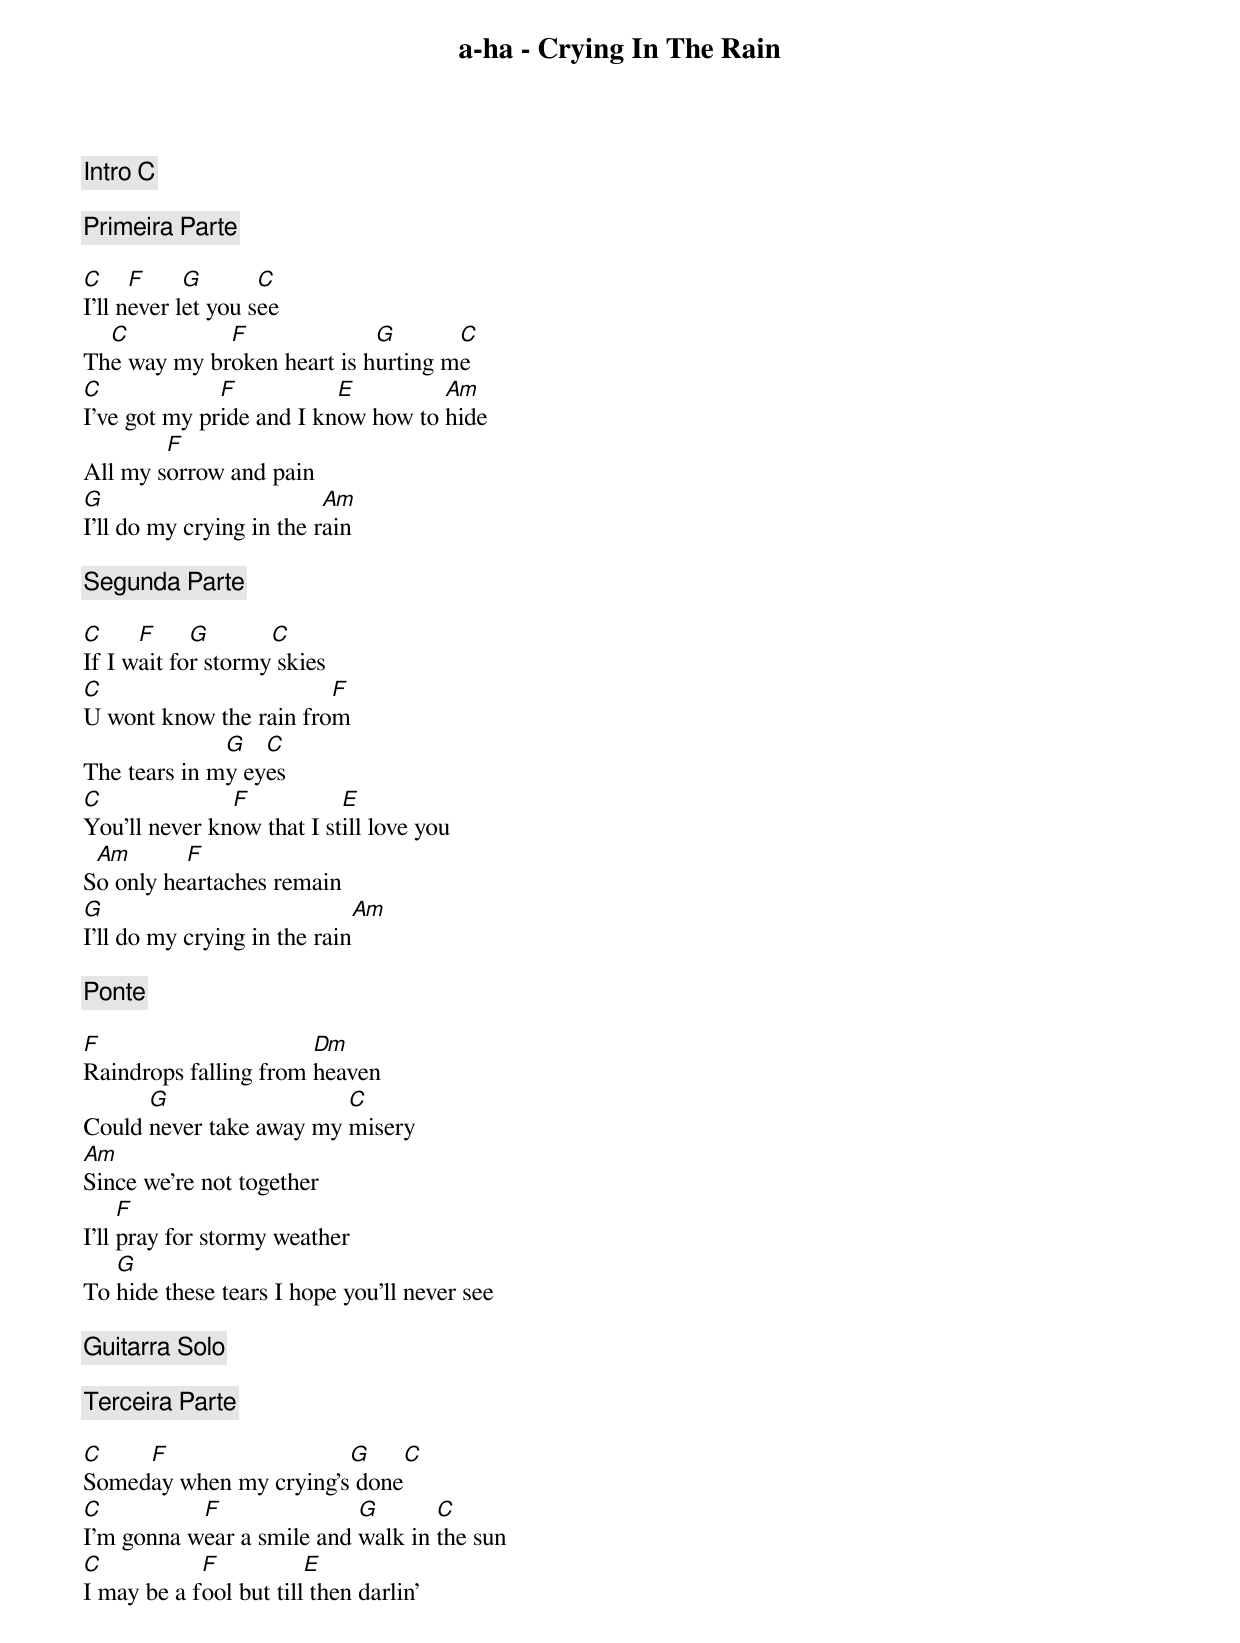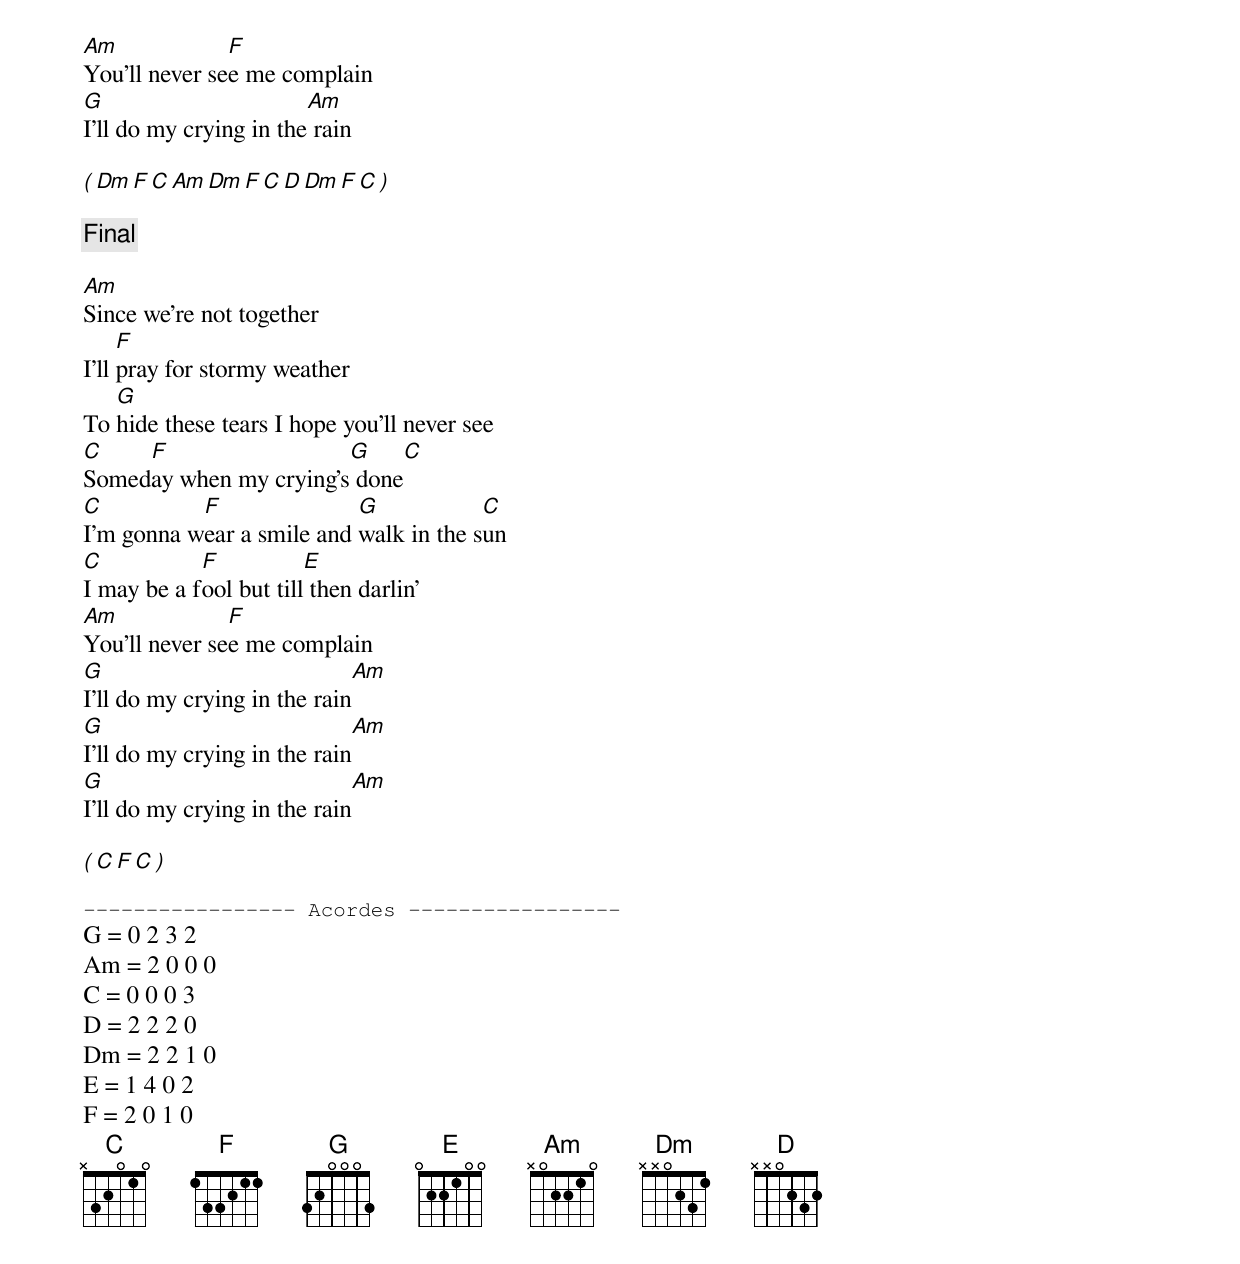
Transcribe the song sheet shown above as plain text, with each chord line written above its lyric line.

a-ha - Crying In The Rain

[Intro] C

[Primeira Parte]

C     F     G       C
I'll never let you see
  C          F              G       C
The way my broken heart is hurting me
C             F           E         Am
I've got my pride and I know how to hide
        F
All my sorrow and pain
G                         Am
I'll do my crying in the rain

[Segunda Parte]

C     F     G       C
If I wait for stormy skies
C                       F
U wont know the rain from
              G   C
The tears in my eyes
C              F           E
You'll never know that I still love you
 Am       F
So only heartaches remain
G                               Am
I'll do my crying in the rain

[Ponte]

F                      Dm
Raindrops falling from heaven
      G                  C
Could never take away my misery
Am
Since we're not together
     F
I'll pray for stormy weather
   G
To hide these tears I hope you'll never see

[Guitarra Solo]

[Terceira Parte]

C    F                  G       C
Someday when my crying's done
C          F               G       C
I'm gonna wear a smile and walk in the sun
C           F           E
I may be a fool but till then darlin'
Am             F
You'll never see me complain
G                       Am
I'll do my crying in the rain

( Dm  F  C  Am  Dm  F  C  D  Dm  F  C )

[Final]

Am
Since we're not together
     F
I'll pray for stormy weather
   G
To hide these tears I hope you'll never see
C    F                  G       C
Someday when my crying's done
C          F               G            C
I'm gonna wear a smile and walk in the sun
C           F           E
I may be a fool but till then darlin'
Am             F
You'll never see me complain
G                               Am
I'll do my crying in the rain
G                               Am
I'll do my crying in the rain
G                               Am
I'll do my crying in the rain

( C  F  C )

----------------- Acordes -----------------
G = 0 2 3 2
Am = 2 0 0 0
C = 0 0 0 3
D = 2 2 2 0
Dm = 2 2 1 0
E = 1 4 0 2
F = 2 0 1 0
